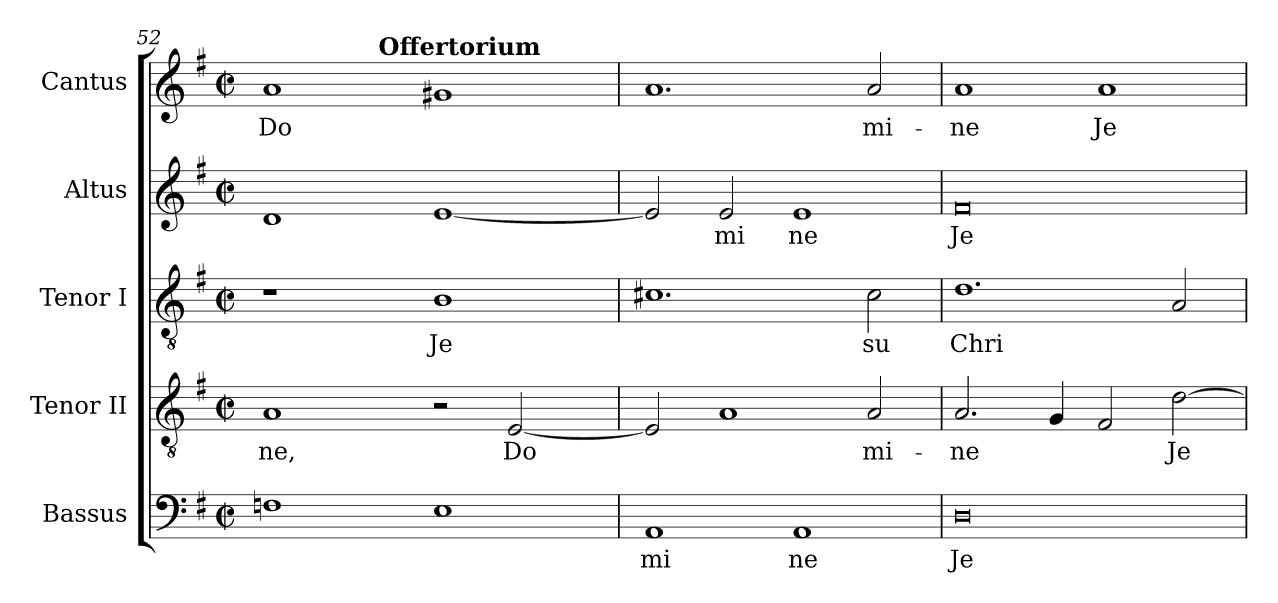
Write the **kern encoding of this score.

**kern	**text	**kern	**text	**kern	**text	**kern	**text	**kern	**text
*part5	*part5	*part4	*part4	*part3	*part3	*part2	*part2	*part1	*part1
*staff5	*staff5	*staff4	*staff4	*staff3	*staff3	*staff2	*staff2	*staff1	*staff1
*I"Bassus	*	*I"Tenor II	*	*I"Tenor I	*	*I"Altus	*	*I"Cantus	*
*I'B	*	*I'T II	*	*I'T I	*	*I'A	*	*I'C	*
*clefF4	*	*clefGv2	*	*clefGv2	*	*clefG2	*	*clefG2	*
*k[f#]	*	*k[f#]	*	*k[f#]	*	*k[f#]	*	*k[f#]	*
*G:	*	*G:	*	*G:	*	*G:	*	*G:	*
*M2/2	*	*M2/2	*	*M2/2	*	*M2/2	*	*M2/2	*
*met(c|)	*	*met(c|)	*	*met(c|)	*	*met(c|)	*	*met(c|)	*
=52	=52	=52	=52	=52	=52	=52	=52	=52	=52
!	!LO:LY:b:cj	!	!LO:LY:b:cj	!	!	!	!LO:LY:b:cj	!	!LO:LY:b:cj
*	*	*	*	*	*	*	*	*^	*
1Fn	.	1A	-ne,	1r	.	1d	.	1a	2ryy	Do-
.	.	.	.	.	.	.	.	.	8.ryy	.
!	!	!	!	!	!	!	!	!	!LO:TX:a:B:t=Offertorium	!
.	.	.	.	.	.	.	.	.	1ryy	.
!	!LO:LY:b:cj	!	!	!	!LO:LY:b:cj	!	!LO:LY:b:cj	!	!	!LO:LY:b:cj
1E	.	2r	.	1B	Je-	[<1e	.	1g#X	.	--
!	!	!	!LO:LY:b:cj	!	!	!	!	!	!	!
.	.	[<2E/	Do-	.	.	.	.	.	.	.
.	.	.	.	.	.	.	.	.	4ryy	.
.	.	.	.	.	.	.	.	.	16ryy	.
=53	=53	=53	=53	=53	=53	=53	=53	=53	=53	=53
!	!LO:LY:b:cj	!	!LO:LY:b:cj	!	!LO:LY:b:cj	!	!LO:LY:b:cj	!	!	!LO:LY:b:cj
*	*	*	*	*	*	*	*	*v	*v	*
1AA	mi	2E/]	--	1.c#X	--	2e/]	.	1.a	--
!	!	!	!LO:LY:b:cj	!	!	!	!LO:LY:b:cj	!	!
.	.	1A	--	.	.	2e/	mi	.	.
!	!LO:LY:b:cj	!	!	!	!	!	!LO:LY:b:cj	!	!
1AA	ne	.	.	.	.	1e	ne	.	.
!	!	!	!LO:LY:b:cj	!	!LO:LY:b:cj	!	!	!	!LO:LY:b:cj
.	.	2A/	-mi-	2c#\	-su	.	.	2a/	-mi-
=54	=54	=54	=54	=54	=54	=54	=54	=54	=54
!	!LO:LY:b:cj	!	!LO:LY:b:cj	!	!LO:LY:b:cj	!	!LO:LY:b:cj	!	!LO:LY:b:cj
0D	Je	2.A/	-ne	1.d	Chri-	0f#	Je	1a	-ne
!	!	!	!LO:LY:b:cj	!	!	!	!	!	!
.	.	4G/	.	.	.	.	.	.	.
!	!	!	!LO:LY:b:cj	!	!	!	!	!	!LO:LY:b:cj
.	.	2F#/	.	.	.	.	.	1a	Je-
!	!	!	!LO:LY:b:cj	!	!LO:LY:b:cj	!	!	!	!
.	.	[>2d\	Je-	2A/	--	.	.	.	.
=	=	=	=	=	=	=	=	=	=
*-	*-	*-	*-	*-	*-	*-	*-	*-	*-
